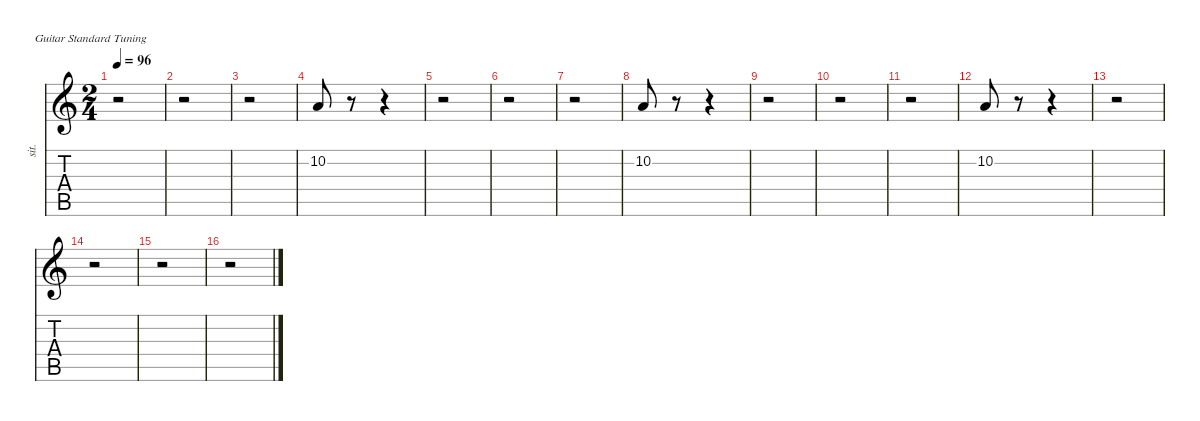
\defaultSystemsLayout 4
\hideDynamics
\bracketExtendMode nobrackets
\otherSystemsTrackNameOrientation horizontal
\track ("Sitar" "sit.") {instrument sitar}
\staff {score tabs}
\tuning (E4 B3 G3 D3 A2 E2)
\ts (2 4)
\tempo 96
\clef g2
\ks c
r.2{dy f} |
r.2 |
r.2 |
10.2.8 r.8 r.4 |
r.2 |
r.2 |
r.2 |
10.2.8 r.8 r.4 |
r.2 |
r.2 |
r.2 |
10.2.8 r.8 r.4 |
r.2 |
r.2 |
r.2 |
r.2
